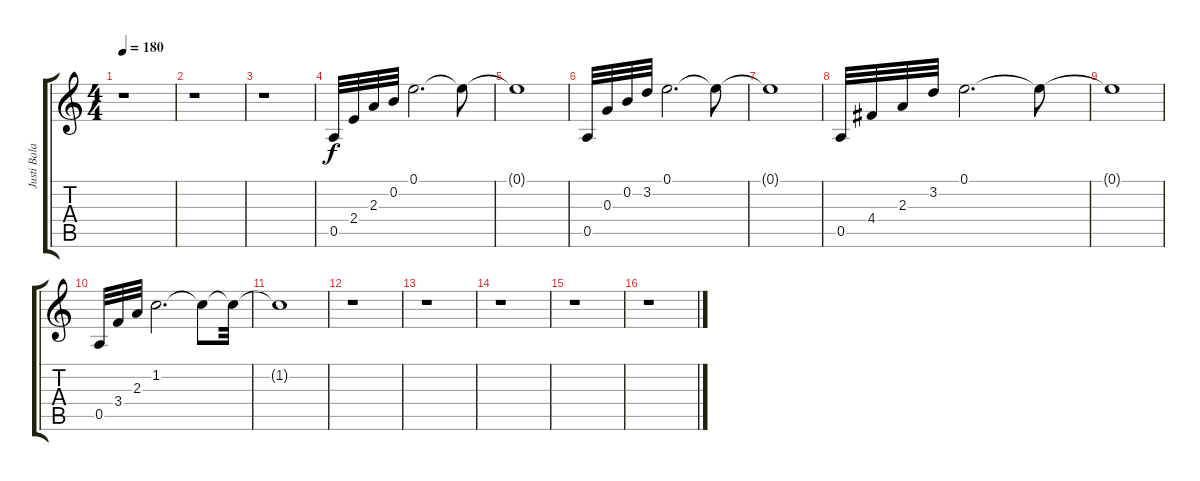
\track ("Justi Bala" "Justi Bala") {instrument acousticguitarsteel}
\staff {score tabs}
\tuning (E4 B3 G3 D3 A2 E2) {hide}
\ts (4 4)
\tempo 180
\clef g2
\ks c
r.1{dy f} |
r.1 |
r.1 |
0.5.32 2.4.32 2.3.32 0.2.32 0.1.2{d} 0.1{t}.8 |
0.1{t}.1 |
0.5.32 0.3.32 0.2.32 3.2.32 0.1.2{d} 0.1{t}.8 |
0.1{t}.1 |
0.5.32 4.4.32 2.3.32 3.2.32 0.1.2{d} 0.1{t}.8 |
0.1{t}.1 |
0.5.32 3.4.32 2.3.32 1.2.2{d} 1.2{t}.8 1.2{t}.32 |
1.2{t}.1 |
r.1 |
r.1 |
r.1 |
r.1 |
r.1
